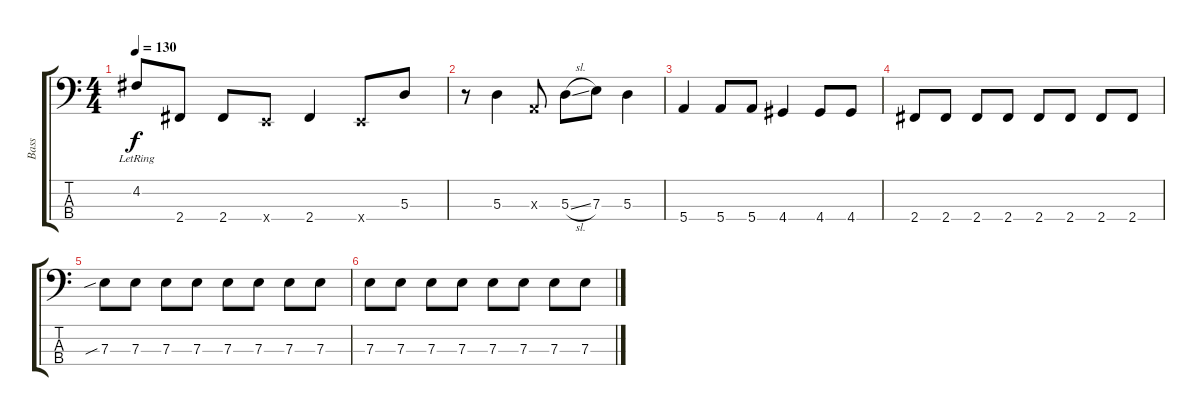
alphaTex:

\track ("Bass" "Bass") {instrument electricbasspick}
\staff {score tabs}
\tuning (G2 D2 A1 E1) {hide}
\ts (4 4)
\tempo 130
\clef f4
\ks c
4.2{lr}.8{dy f} 2.4.8 2.4.8 0.4{x}.8 2.4.4 0.4{x}.8 5.3.8 |
r.8 5.3.4 0.3{x}.8 5.3{sl}.8 7.3.8 5.3.4 |
5.4.4 5.4.8 5.4.8 4.4.4 4.4.8 4.4.8 |
2.4.8 2.4.8 2.4.8 2.4.8 2.4.8 2.4.8 2.4.8 2.4.8 |
7.3{sib}.8 7.3.8 7.3.8 7.3.8 7.3.8 7.3.8 7.3.8 7.3.8 |
7.3.8 7.3.8 7.3.8 7.3.8 7.3.8 7.3.8 7.3.8 7.3.8
